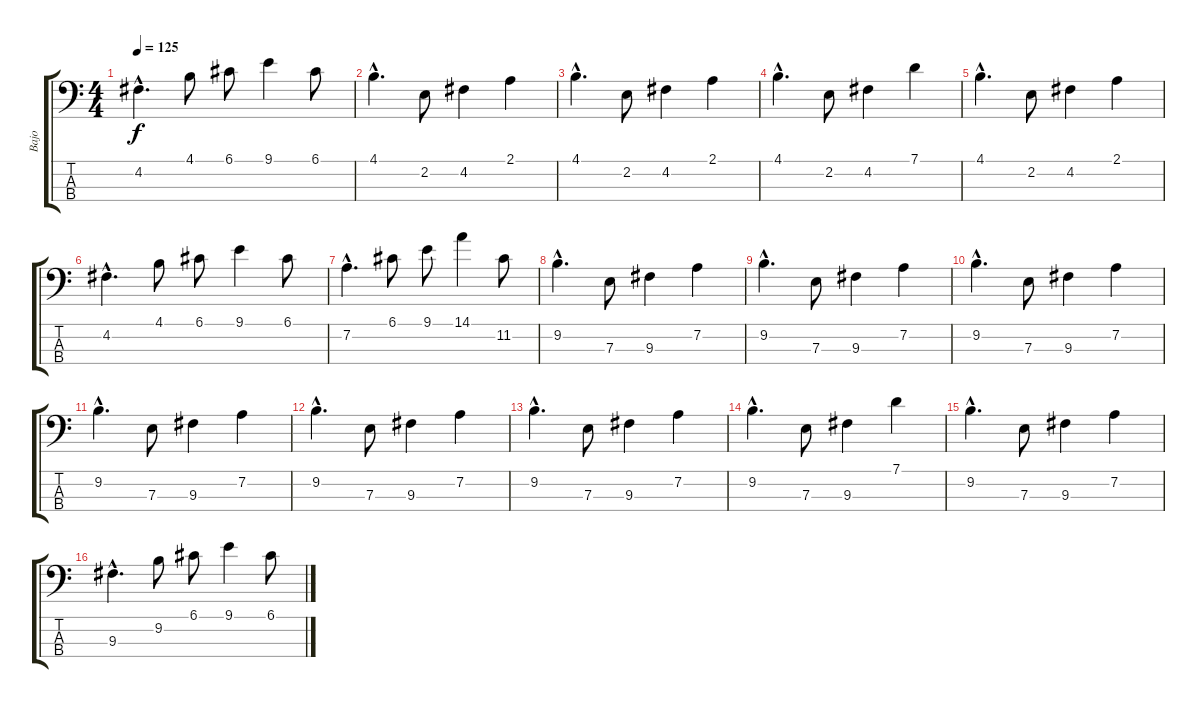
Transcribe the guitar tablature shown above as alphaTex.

\track ("Bajo" "Bajo") {instrument fretlessbass}
\staff {score tabs}
\tuning (G2 D2 A1 E1) {hide}
\ts (4 4)
\tempo 125
\clef f4
\ks c
4.2{hac}.4{d dy f} 4.1.8 6.1.8 9.1.4 6.1.8 |
4.1{hac}.4{d} 2.2.8 4.2.4 2.1.4 |
4.1{hac}.4{d} 2.2.8 4.2.4 2.1.4 |
4.1{hac}.4{d} 2.2.8 4.2.4 7.1.4 |
4.1{hac}.4{d} 2.2.8 4.2.4 2.1.4 |
4.2{hac}.4{d} 4.1.8 6.1.8 9.1.4 6.1.8 |
7.2{hac}.4{d} 6.1.8 9.1.8 14.1.4 11.2.8 |
9.2{hac}.4{d} 7.3.8 9.3.4 7.2.4 |
9.2{hac}.4{d} 7.3.8 9.3.4 7.2.4 |
9.2{hac}.4{d} 7.3.8 9.3.4 7.2.4 |
9.2{hac}.4{d} 7.3.8 9.3.4 7.2.4 |
9.2{hac}.4{d} 7.3.8 9.3.4 7.2.4 |
9.2{hac}.4{d} 7.3.8 9.3.4 7.2.4 |
9.2{hac}.4{d} 7.3.8 9.3.4 7.1.4 |
9.2{hac}.4{d} 7.3.8 9.3.4 7.2.4 |
9.3{hac}.4{d} 9.2.8 6.1.8 9.1.4 6.1.8
